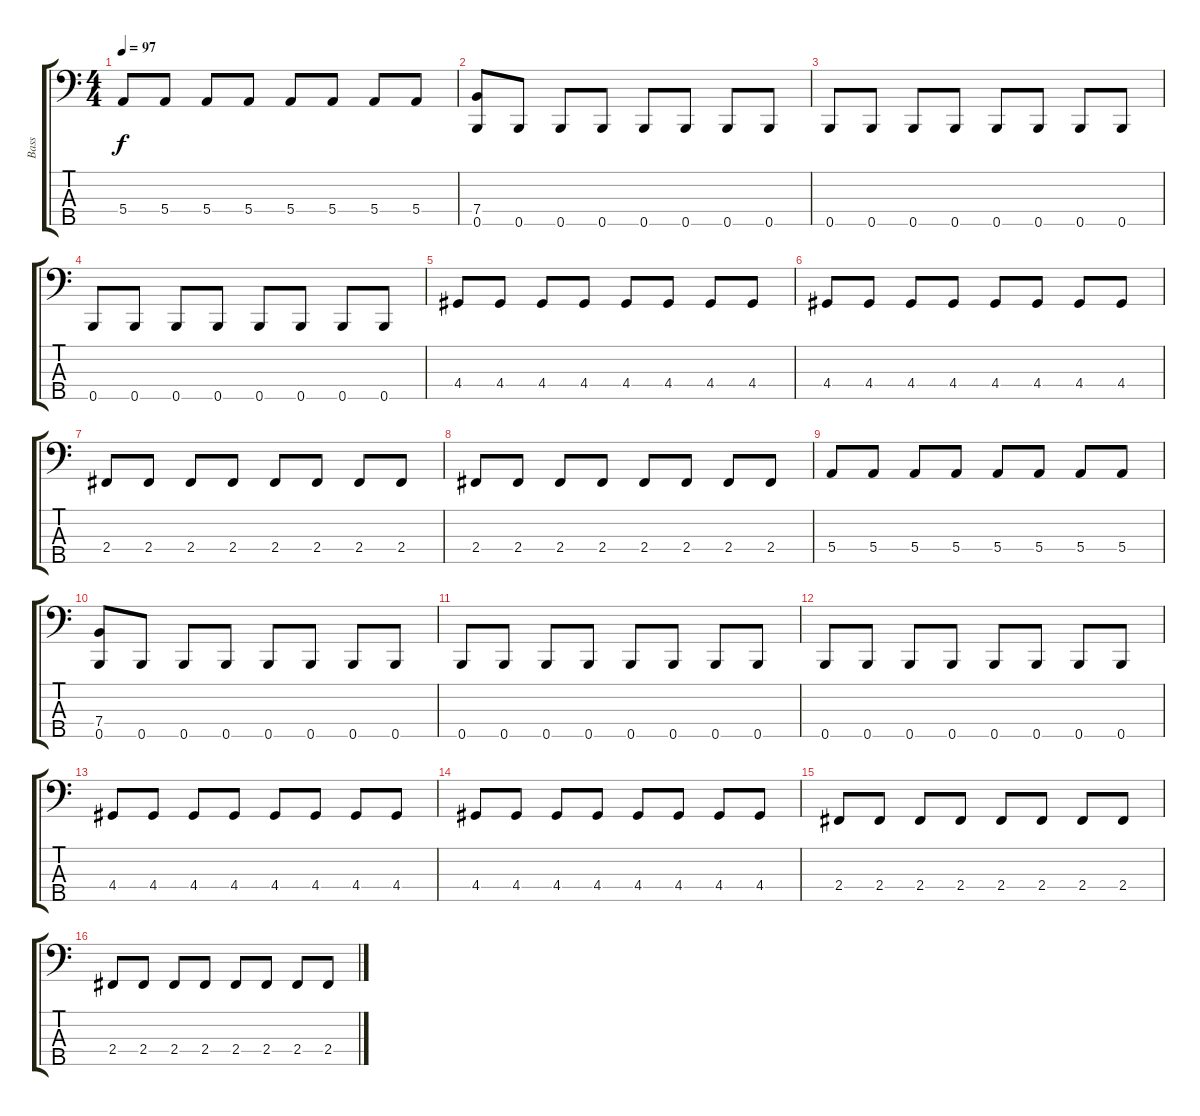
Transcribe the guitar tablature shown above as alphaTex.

\track ("Bass" "Bass") {instrument electricbassfinger}
\staff {score tabs}
\tuning (G2 D2 A1 E1 B0) {hide}
\ts (4 4)
\tempo 97
\clef f4
\ks c
5.4.8{dy f} 5.4.8 5.4.8 5.4.8 5.4.8 5.4.8 5.4.8 5.4.8 |
(7.4 0.5).8 0.5.8 0.5.8 0.5.8 0.5.8 0.5.8 0.5.8 0.5.8 |
0.5.8 0.5.8 0.5.8 0.5.8 0.5.8 0.5.8 0.5.8 0.5.8 |
0.5.8 0.5.8 0.5.8 0.5.8 0.5.8 0.5.8 0.5.8 0.5.8 |
4.4.8 4.4.8 4.4.8 4.4.8 4.4.8 4.4.8 4.4.8 4.4.8 |
4.4.8 4.4.8 4.4.8 4.4.8 4.4.8 4.4.8 4.4.8 4.4.8 |
2.4.8 2.4.8 2.4.8 2.4.8 2.4.8 2.4.8 2.4.8 2.4.8 |
2.4.8 2.4.8 2.4.8 2.4.8 2.4.8 2.4.8 2.4.8 2.4.8 |
5.4.8 5.4.8 5.4.8 5.4.8 5.4.8 5.4.8 5.4.8 5.4.8 |
(7.4 0.5).8 0.5.8 0.5.8 0.5.8 0.5.8 0.5.8 0.5.8 0.5.8 |
0.5.8 0.5.8 0.5.8 0.5.8 0.5.8 0.5.8 0.5.8 0.5.8 |
0.5.8 0.5.8 0.5.8 0.5.8 0.5.8 0.5.8 0.5.8 0.5.8 |
4.4.8 4.4.8 4.4.8 4.4.8 4.4.8 4.4.8 4.4.8 4.4.8 |
4.4.8 4.4.8 4.4.8 4.4.8 4.4.8 4.4.8 4.4.8 4.4.8 |
2.4.8 2.4.8 2.4.8 2.4.8 2.4.8 2.4.8 2.4.8 2.4.8 |
2.4.8 2.4.8 2.4.8 2.4.8 2.4.8 2.4.8 2.4.8 2.4.8
